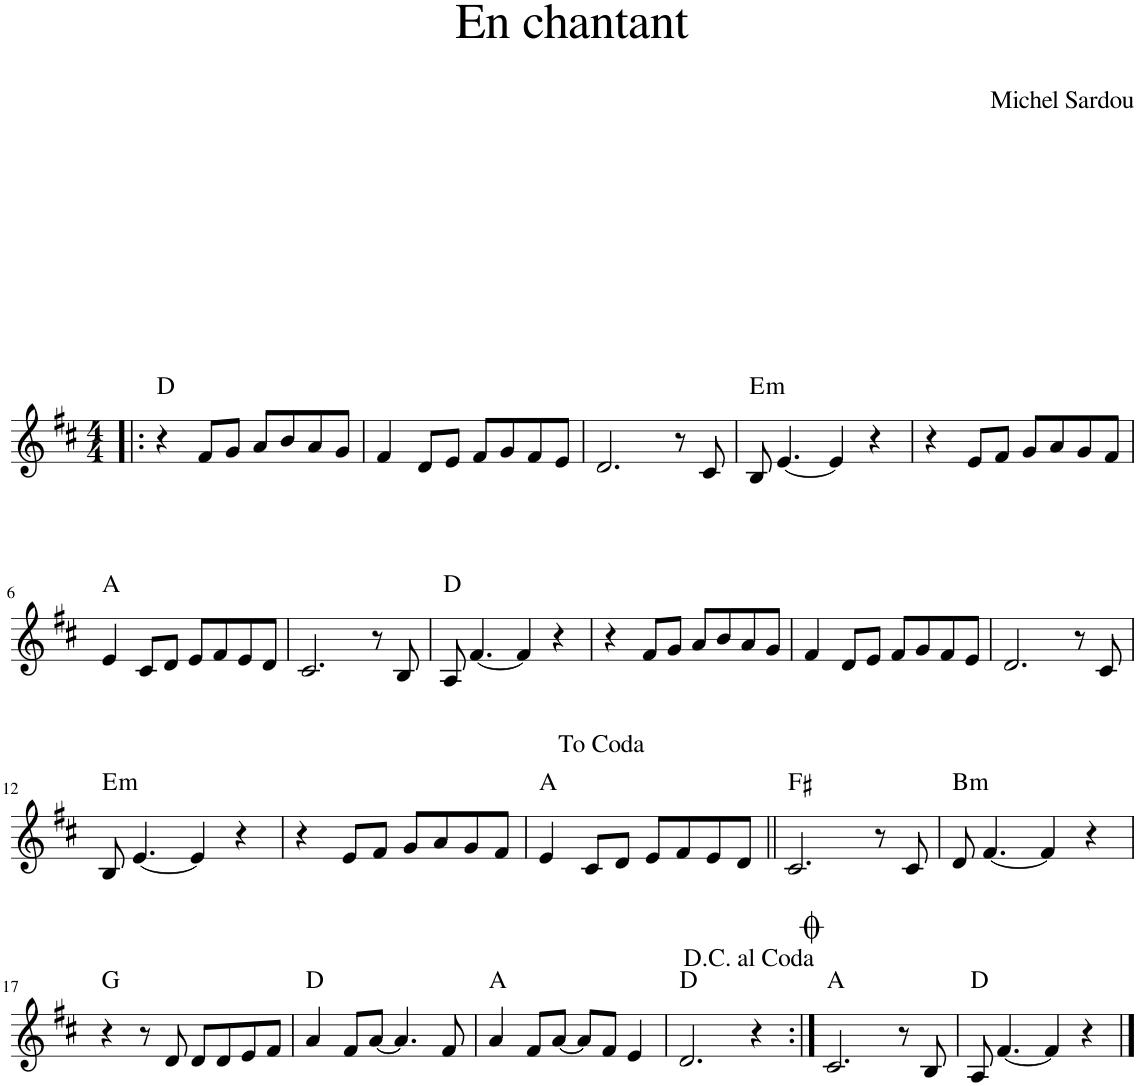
**kern	**harte
*part1	*part1
*staff1	*
*I"Piano	*
*I'Pno.	*
*clefG2	*
*k[f#c#]	*
*M4/4	*
=1!|:	=1!|:
4r	D:maj
8f#/L	.
8g/J	.
8a/L	.
8b/	.
8a/	.
8g/J	.
=2	=2
4f#/	.
8d/L	.
8e/J	.
8f#/L	.
8g/	.
8f#/	.
8e/J	.
=3	=3
2.d/	.
8r	.
8c#/	.
=4	=4
!	!LO:H:kt=m
8B/	E:min
[4.e/	.
4e/]	.
4r	.
=5	=5
4r	.
8e/L	.
8f#/J	.
8g/L	.
8a/	.
8g/	.
8f#/J	.
!!LO:LB:g=z
=6	=6
4e/	A:maj
8c#/L	.
8d/J	.
8e/L	.
8f#/	.
8e/	.
8d/J	.
=7	=7
2.c#/	.
8r	.
8B/	.
=8	=8
8A/	D:maj
[4.f#/	.
4f#/]	.
4r	.
=9	=9
4r	.
8f#/L	.
8g/J	.
8a/L	.
8b/	.
8a/	.
8g/J	.
=10	=10
4f#/	.
8d/L	.
8e/J	.
8f#/L	.
8g/	.
8f#/	.
8e/J	.
=11	=11
2.d/	.
8r	.
8c#/	.
!!LO:LB:g=z
=12	=12
!	!LO:H:kt=m
8B/	E:min
[4.e/	.
4e/]	.
4r	.
=13	=13
4r	.
8e/L	.
8f#/J	.
8g/L	.
8a/	.
8g/	.
8f#/J	.
=14	=14
4e/	A:maj
8c#/L	.
8d/J	.
8e/L	.
8f#/	.
8e/	.
8d/J	.
=15||	=15||
2.c#/	F#:maj
8r	.
8c#/	.
=16	=16
!	!LO:H:kt=m
8d/	B:min
[4.f#/	.
4f#/]	.
4r	.
!!LO:LB:g=z
=17	=17
4r	G:maj
8r	.
8d/	.
8d/L	.
8d/	.
8e/	.
8f#/J	.
=18	=18
4a/	D:maj
8f#/L	.
[8a/J	.
4.a/]	.
8f#/	.
=19	=19
4a/	A:maj
8f#/L	.
[8a/J	.
8a/L]	.
8f#/J	.
4e/	.
=20	=20
2.d/	D:maj
4r	.
=21:|!	=21:|!
2.c#/	A:maj
8r	.
8B/	.
=22	=22
8A/	D:maj
[4.f#/	.
4f#/]	.
4r	.
==	==
*-	*-
